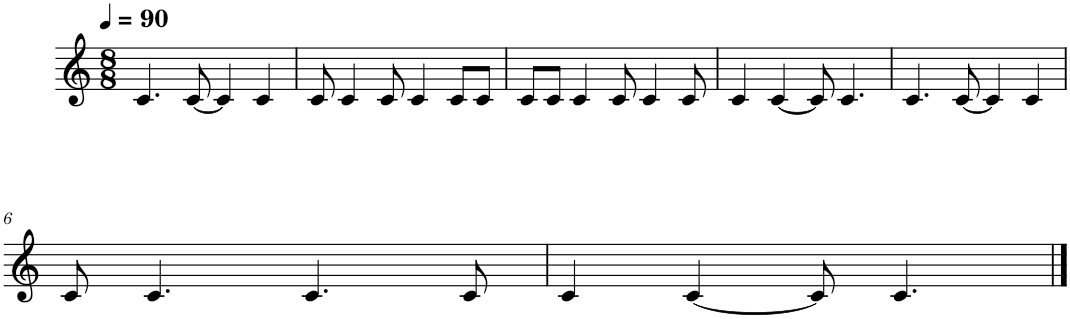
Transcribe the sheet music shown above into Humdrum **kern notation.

**kern
*part1
*staff1
*I"Piano
*I'Pno.
*clefG2
*k[]
*M8/8
*MM90
=1
4.c/
[8c/
4c/]
4c/
=2
8c/
4c/
8c/
4c/
8c/L
8c/J
=3
8c/L
8c/J
4c/
8c/
4c/
8c/
=4
4c/
[4c/
8c/]
4.c/
=5
4.c/
[8c/
4c/]
4c/
!!LO:LB:g=z
=6
8c/
4.c/
4.c/
8c/
=7
4c/
[4c/
8c/]
4.c/
==
*-
